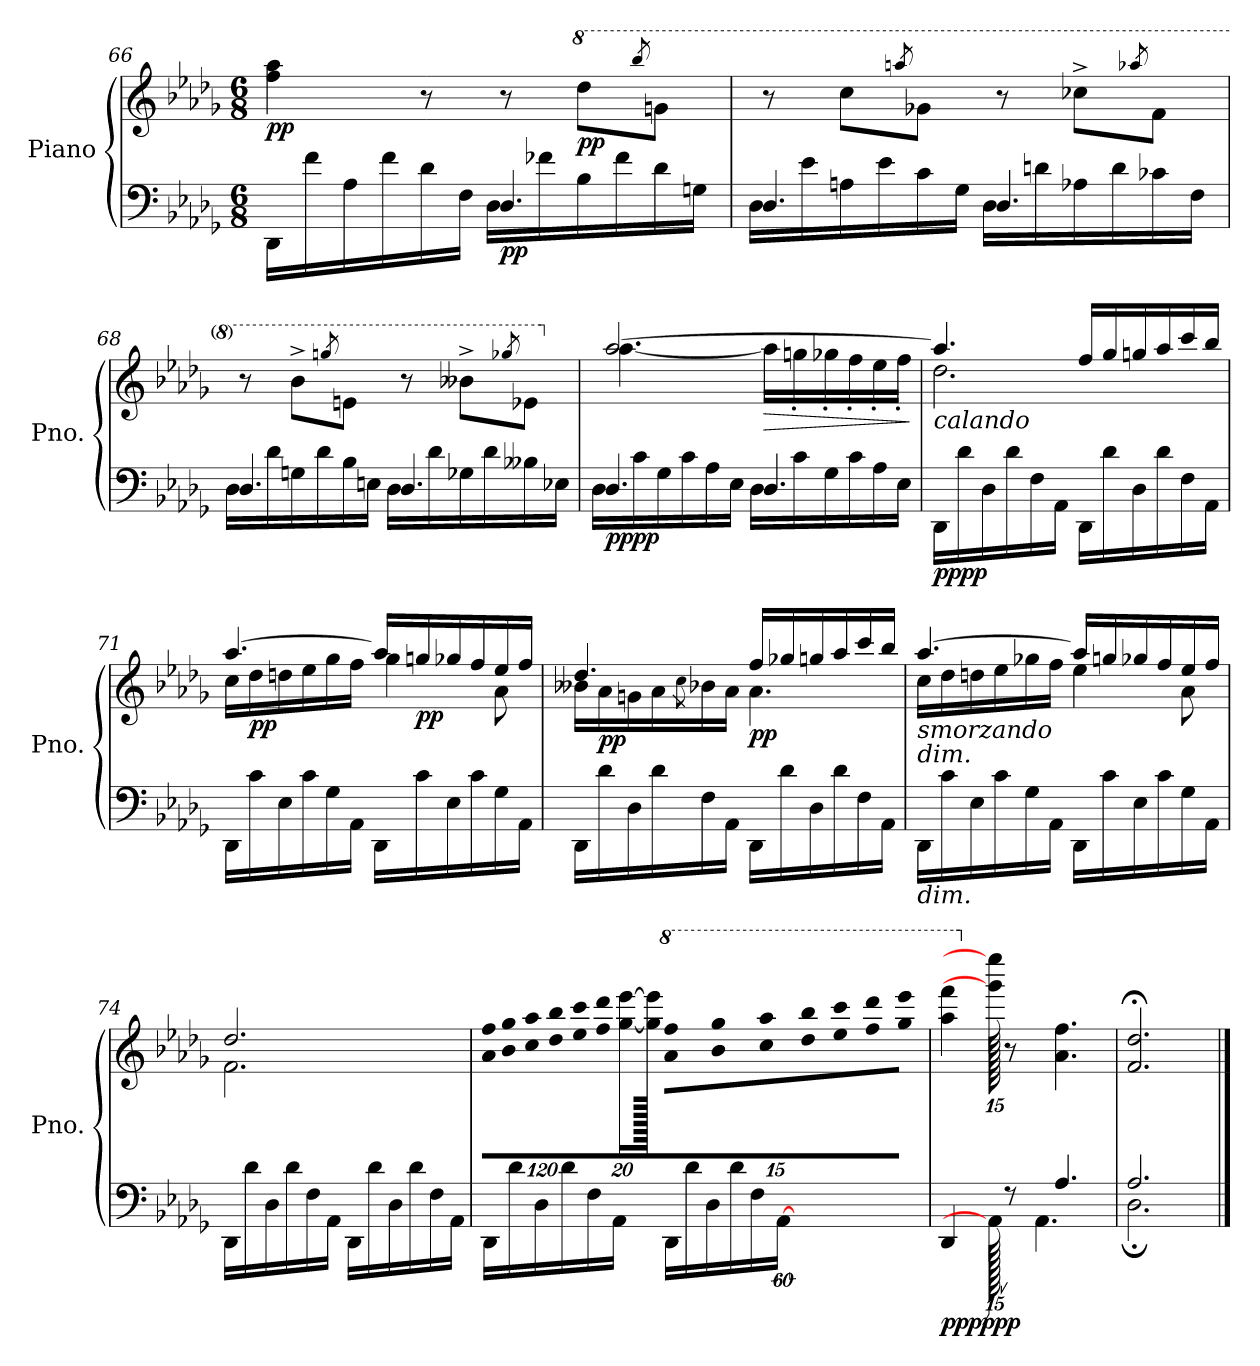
**kern	**kern	**dynam
*part1	*part1	*part1
*staff2	*staff1	*staff1/2
*I"Piano	*	*
*I'Pno.	*	*
!!LO:LB:g=z
*clefF4	*clefG2	*
*k[b-e-a-d-g-]	*k[b-e-a-d-g-]	*
*M6/8	*M6/8	*
*MM48	*MM48	*
=66	=66	=66
*^	*	*
!	!	!	!LO:DY:b
4.ryy	16DD-\LL	4ff\ 4aa-\	pp
.	16f\	.	.
.	16A-\	.	.
.	16f\	.	.
.	16d-\	8r	.
.	16F\JJ	.	.
!	!	!	!LO:DY:b=2
4.D-/	16D-\LL	8r	pp
.	16f-X\	.	.
*	*	*8va	*
!	!	!	!LO:DY:b
.	16B-\	8ddd-\L	pp
.	16f-\	.	.
.	.	8qbbb-/	.
.	16d-\	8ggn\J	.
.	16Gn\JJ	.	.
=67	=67	=67	=67
4.D-/	16D-\LL	8r	.
.	16e-\	.	.
.	16An\	8ccc\L	.
.	16e-\	.	.
.	.	8qaaan/	.
.	16c\	8gg-X\J	.
.	16G-\JJ	.	.
4.D-/	16D-\LL	8r	.
.	16dn\	.	.
.	16A-X\	8ccc-X^\L	.
.	16d\	.	.
.	.	8qaaa-X/	.
.	16c-X\	8ff\J	.
.	16F\JJ	.	.
=68	=68	=68	=68
4.D-/	16D-\LL	8r	.
.	16d-\	.	.
.	16Gn\	8bb-^\L	.
.	16d-\	.	.
.	.	8qgggn/	.
.	16B-\	8een\J	.
.	16En\JJ	.	.
4.D-/	16D-\LL	8r	.
.	16d-\	.	.
.	16G-X\	8bb--X^\L	.
.	16d-\	.	.
.	.	8qggg-X/	.
.	16B--X\	8ee-X\J	.
.	16E-X\JJ	.	.
!!LO:LB:g=z
=69	=69	=69	=69
*	*	*X8va	*
*	*	*^	*
!	!	!	!	!LO:DY:b=2
!	!	!	!	!LO:DY:n=1:b
4.D-/	16D-\LL	[2.aa-/	[4.aa-\	pp pp
.	16c\	.	.	.
.	16G-\	.	.	.
.	16c\	.	.	.
.	16A-\	.	.	.
.	16E-\JJ	.	.	.
!	!	!	!	!LO:HP:b
4.D-/	16D-\LL	.	16aa-\LL]	>
.	16c\	.	16ggn'\	.
.	16G-\	.	16gg-X'\	.
*	*	*MM44	*	*
.	16c\	.	16ff'\	.
.	16A-\	.	16ee-'\	.
.	16E-\JJ	.	16ff'\JJ	.
*v	*v	*	*	*
*	*v	*v	*
.	.	]
=70	=70	=70
*	*^	*
!	!LO:TX:b:i:t=calando	!	!
!	!	!	!LO:DY:b=2
!	!	!	!LO:DY:n=1:b
16DD-\LL	4.aa-/]	2.dd-\	pp pp
16d-\	.	.	.
16D-\	.	.	.
16d-\	.	.	.
16F\	.	.	.
16AA-\JJ	.	.	.
16DD-\LL	16ff/LL	.	.
16d-\	16gg-/	.	.
16D-\	16ggn/	.	.
*	*MM40	*	*
16d-\	16aa-/	.	.
16F\	16ccc/	.	.
16AA-\JJ	16bb-/JJ	.	.
=71	=71	=71	=71
*	*MM48	*	*
16DD-\LL	[4.aa-/	16cc\LL	.
!	!	!	!LO:DY:b
16c\	.	16dd-\	pp
16E-\	.	16ddn\	.
16c\	.	16ee-\	.
16G-\	.	16gg-\	.
16AA-\JJ	.	16ff\JJ	.
16DD-\LL	16aa-/LL]	4gg-\	.
!	!	!	!LO:DY:b
16c\	16ggn/	.	pp
16E-\	16gg-X/	.	.
*	*MM40	*	*
16c\	16ff/	.	.
16G-\	16ee-/	8a-\	.
16AA-\JJ	16ff/JJ	.	.
=72	=72	=72	=72
*	*MM48	*	*
16DD-\LL	4.dd-/	16b--X\LL	.
!	!	!	!LO:DY:b
16d-\	.	16a-\	pp
16D-\	.	16gn\	.
16d-\	.	16a-\	.
.	.	8qcc\	.
16F\	.	16b-X\	.
16AA-\JJ	.	16a-\JJ	.
!	!	!	!LO:DY:b
16DD-\LL	16ff/LL	4.a-\	pp
16d-\	16gg-X/	.	.
16D-\	16ggn/	.	.
*	*MM40	*	*
16d-\	16aa-/	.	.
16F\	16ccc/	.	.
16AA-\JJ	16bb-/JJ	.	.
!!LO:LB:g=z	!!
=73	=73	=73	=73
!	!LO:TX:b:i:t=smorzando	!	!
!	!LO:TX:b:i:t=dim.	!	!
!LO:TX:b:i:t=dim.	!	!	!
16DD-\LL	[4.aa-/	16cc\LL	.
16c\	.	16dd-\	.
16E-\	.	16ddn\	.
16c\	.	16ee-\	.
16G-\	.	16gg-X\	.
16AA-\JJ	.	16ff\JJ	.
*	*MM40	*	*
16DD-\LL	16aa-/LL]	4ee-\	.
16c\	16ggn/	.	.
16E-\	16gg-X/	.	.
16c\	16ff/	.	.
16G-\	16ee-/	8a-\	.
16AA-\JJ	16ff/JJ	.	.
=74	=74	=74	=74
*	*MM44	*	*
16DD-\LL	2.dd-/	2.f\	.
16d-\	.	.	.
16D-\	.	.	.
16d-\	.	.	.
16F\	.	.	.
16AA-\JJ	.	.	.
16DD-\LL	.	.	.
16d-\	.	.	.
16D-\	.	.	.
16d-\	.	.	.
16F\	.	.	.
16AA-\JJ	.	.	.
*	*v	*v	*
=75	=75	=75
*	*Xbrackettup	*
*	*MM36	*
!	!LO:N:vis=16	!
960ryy	1920%103a-\ 1920%103ff\LL	.
16DD-\LL	.	.
!	!LO:N:vis=16	!
.	1920%103b-\ 1920%103gg-\	.
16d-\	.	.
!	!LO:N:vis=16	!
.	1920%103cc\ 1920%103aa-\	.
16D-\	.	.
!	!LO:N:vis=16	!
.	1920%103dd-\ 1920%103bb-\	.
16d-\	.	.
!	!LO:N:vis=16	!
.	1920%103ee-\ 1920%103ccc\	.
16F\	.	.
!	!LO:N:vis=16	!
.	1920%103ff\ 1920%103ddd-\	.
16AA-\JJ	.	.
.	[320%17gg-\ [320%17eee-\JJ	.
.	1920gg-\] 1920eee-\]	.
*	*8va	*
*	*MM30	*
!	!LO:N:vis=16	!
.	1920%103aa-\ 1920%103fff\LL	.
16DD-\LL	.	.
!	!LO:N:vis=16	!
.	1920%103bb-\ 1920%103ggg-\	.
16d-\	.	.
!	!LO:N:vis=16	!
.	1920%103ccc\ 1920%103aaa-\	.
16D-\	.	.
!	!LO:N:vis=16	!
.	1920%103ddd-\ 1920%103bbb-\	.
16d-\	.	.
!	!LO:N:vis=16	!
.	1920%103eee-\ 1920%103cccc\	.
16F\	.	.
!	!LO:N:vis=16	!
.	1920%103fff\ 1920%103dddd-\	.
[960%59AA-\JJ	.	.
.	[1920%101ggg-\ [1920%101eeee-\JJ	.
=76	=76	=76
*^	*	*
!	!	!	!LO:DY:b=2
!	!	!	!LO:DY:n=1:b
4DD-/	4rFFFyy	4aaa-\ 4ffff\	ppp ppp
*	*	*X8va	*
960AA-\]	8ryy	960ggg-\] 960eeee-\]	.
8r	.	8r	.
.	4.AA-\	.	.
4.A-/	.	4.a-\ 4.ff\	.
.	960ryy	.	.
=77	=77	=77	=77
*	*	*MM24	*
2.A-/	2.D-;\	2.f/;< 2.dd-/;<	.
*v	*v	*	*
==	==	==
*-	*-	*-
